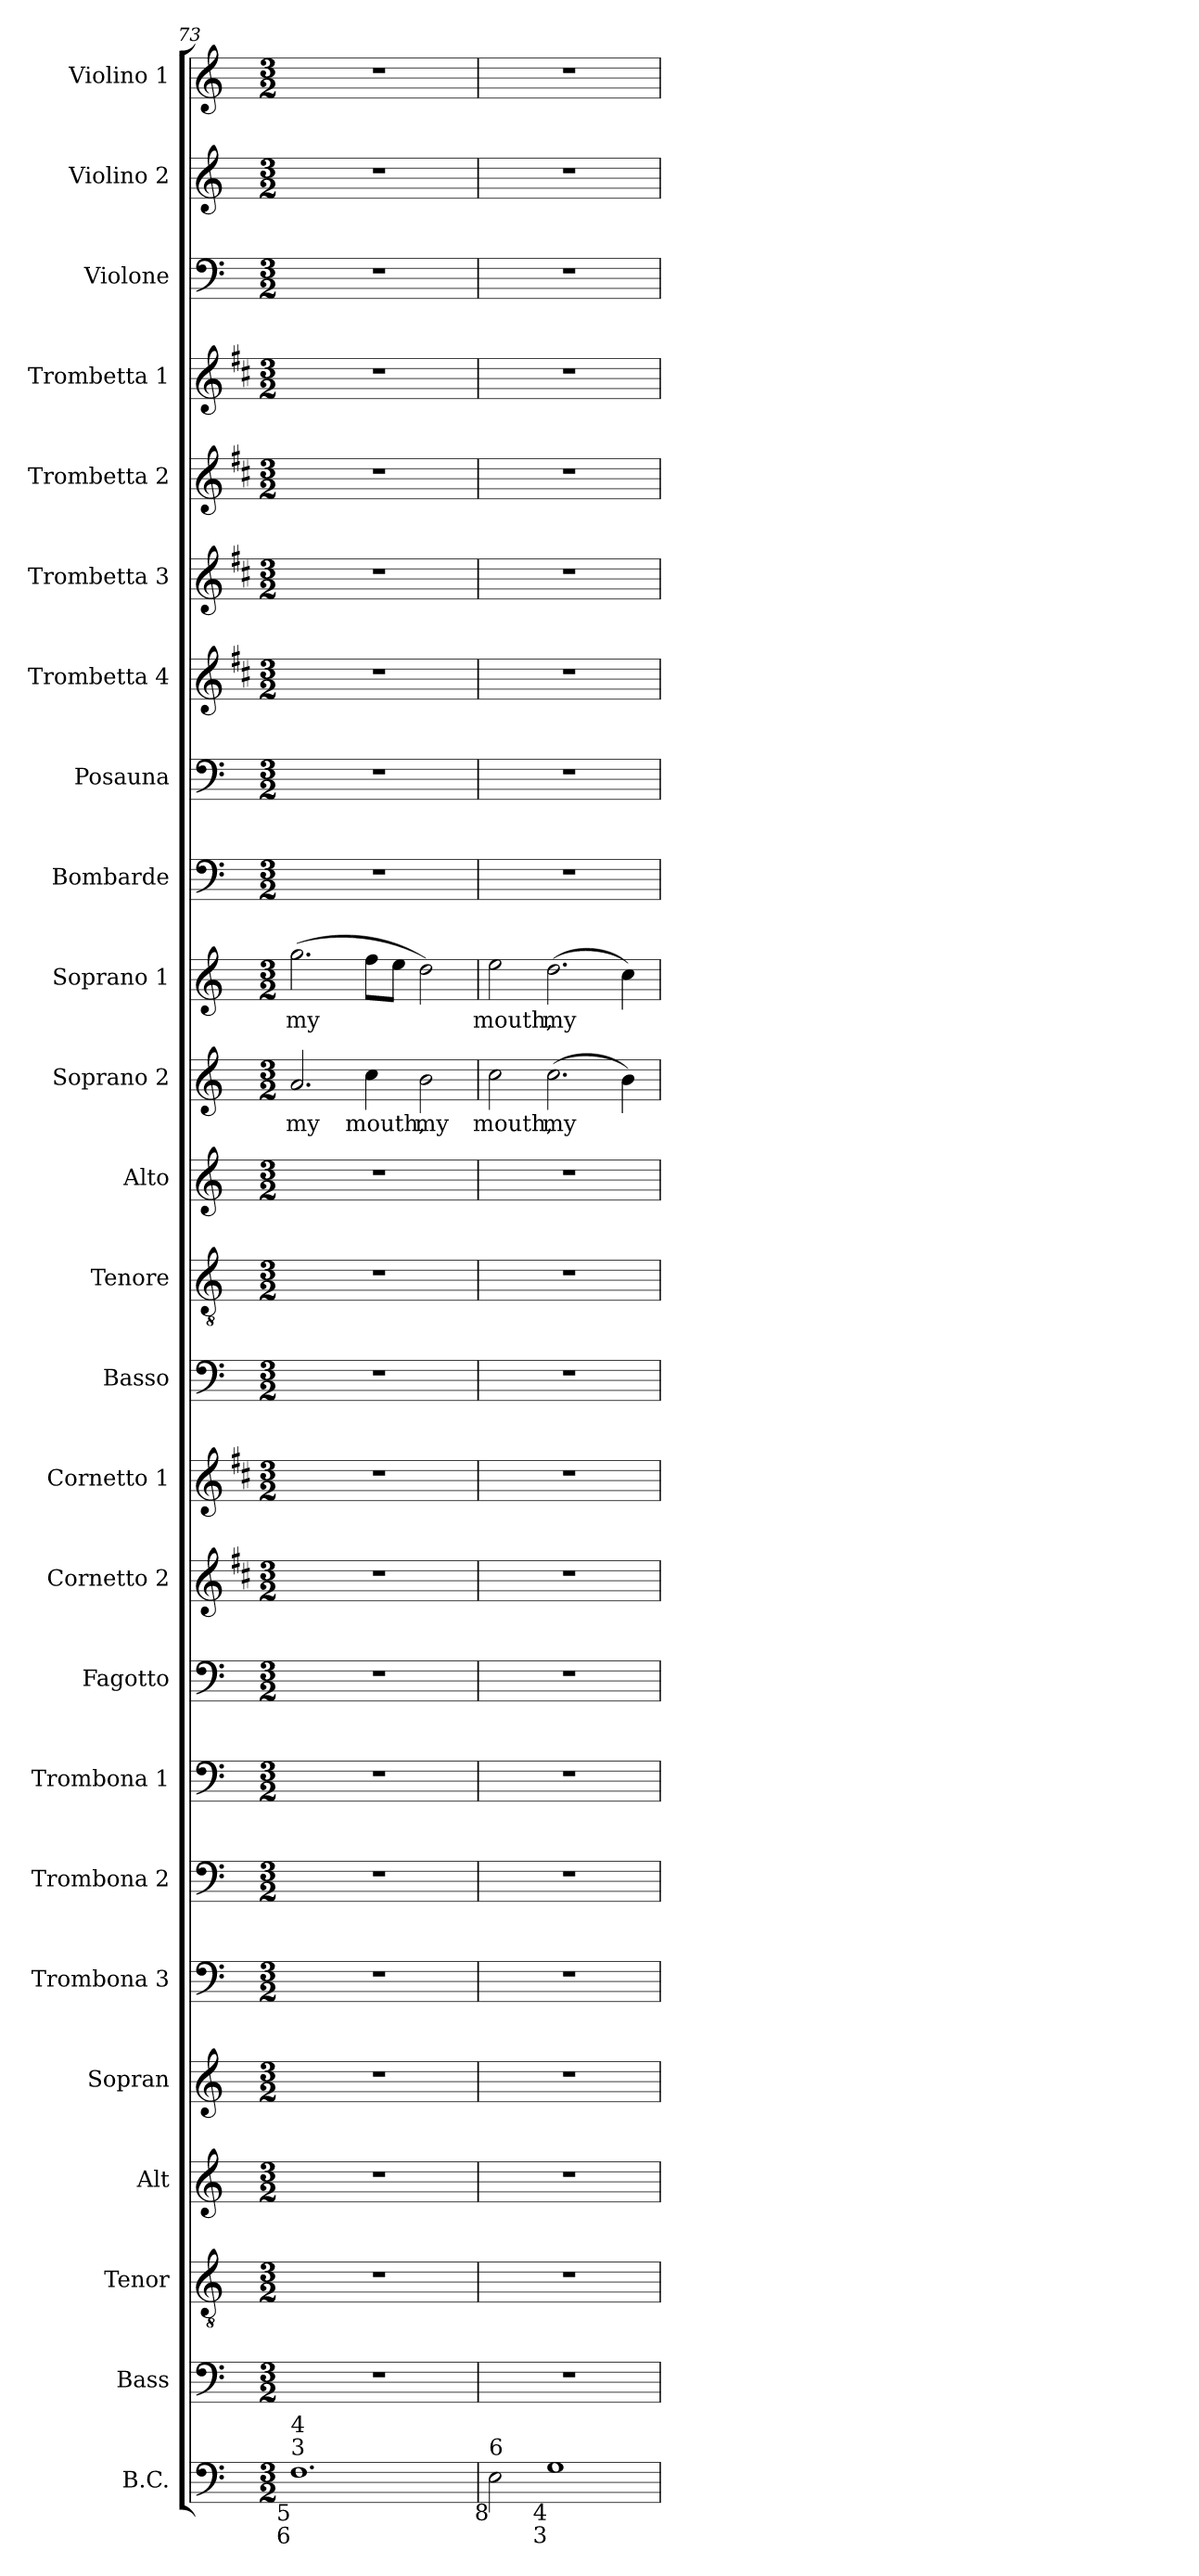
**kern	**kern	**kern	**kern	**kern	**kern	**kern	**kern	**kern	**kern	**kern	**kern	**kern	**kern	**kern	**text	**kern	**text	**kern	**kern	**kern	**kern	**kern	**kern	**kern	**kern	**kern
*part25	*part24	*part23	*part22	*part21	*part20	*part19	*part18	*part17	*part16	*part15	*part14	*part13	*part12	*part11	*part11	*part10	*part10	*part9	*part8	*part7	*part6	*part5	*part4	*part3	*part2	*part1
*staff25	*staff24	*staff23	*staff22	*staff21	*staff20	*staff19	*staff18	*staff17	*staff16	*staff15	*staff14	*staff13	*staff12	*staff11	*staff11	*staff10	*staff10	*staff9	*staff8	*staff7	*staff6	*staff5	*staff4	*staff3	*staff2	*staff1
*I"B.C.	*I"Bass	*I"Tenor	*I"Alt	*I"Sopran	*I"Trombona 3	*I"Trombona 2	*I"Trombona 1	*I"Fagotto	*I"Cornetto 2	*I"Cornetto 1	*I"Basso	*I"Tenore	*I"Alto	*I"Soprano 2	*	*I"Soprano 1	*	*I"Bombarde	*I"Posauna	*I"Trombetta 4	*I"Trombetta 3	*I"Trombetta 2	*I"Trombetta 1	*I"Violone	*I"Violino 2	*I"Violino 1
*I'B.C.	*I'B.	*I'T.	*I'A.	*I'S.	*I'Tbn. 2	*I'Tbn. 2	*I'Tbn. 1	*I'Fag.	*I'Cor. 2	*I'Cor. 1	*I'B.	*I'T.	*I'A.	*I'S.	*	*I'S.	*	*	*	*	*	*	*	*	*I'Vl. 2	*I'Vl. 1
*clefF4	*clefF4	*clefGv2	*clefG2	*clefG2	*clefF4	*clefF4	*clefF4	*clefF4	*clefG2	*clefG2	*clefF4	*clefGv2	*clefG2	*clefG2	*	*clefG2	*	*clefF4	*clefF4	*clefG2	*clefG2	*clefG2	*clefG2	*clefF4	*clefG2	*clefG2
*	*	*ITrd7c12	*	*	*	*	*	*	*ITrd1c2	*ITrd1c2	*	*ITrd7c12	*	*	*	*	*	*	*	*ITrd1c2	*ITrd1c2	*ITrd1c2	*ITrd1c2	*	*	*
*k[]	*k[]	*k[]	*k[]	*k[]	*k[]	*k[]	*k[]	*k[]	*k[]	*k[]	*k[]	*k[]	*k[]	*k[]	*	*k[]	*	*k[]	*k[]	*k[]	*k[]	*k[]	*k[]	*k[]	*k[]	*k[]
*C:	*C:	*C:	*C:	*C:	*C:	*C:	*C:	*C:	*C:	*C:	*C:	*C:	*C:	*C:	*	*C:	*	*C:	*C:	*C:	*C:	*C:	*C:	*C:	*C:	*C:
*M3/2	*M3/2	*M3/2	*M3/2	*M3/2	*M3/2	*M3/2	*M3/2	*M3/2	*M3/2	*M3/2	*M3/2	*M3/2	*M3/2	*M3/2	*	*M3/2	*	*M3/2	*M3/2	*M3/2	*M3/2	*M3/2	*M3/2	*M3/2	*M3/2	*M3/2
=73	=73	=73	=73	=73	=73	=73	=73	=73	=73	=73	=73	=73	=73	=73	=73	=73	=73	=73	=73	=73	=73	=73	=73	=73	=73	=73
!	!LO:N:vis=1	!LO:N:vis=1	!LO:N:vis=1	!LO:N:vis=1	!LO:N:vis=1	!LO:N:vis=1	!LO:N:vis=1	!LO:N:vis=1	!LO:N:vis=1	!LO:N:vis=1	!LO:N:vis=1	!LO:N:vis=1	!LO:N:vis=1	!	!	!	!	!	!	!	!	!	!	!	!	!
!	!	!	!	!	!	!	!	!	!	!	!	!	!	!	!LO:LY:b:color=#000000	!	!	!	!	!	!	!	!	!	!	!
!LO:TX:b:rj:t=5	!	!	!	!	!	!	!	!	!	!	!	!	!	!	!	!	!	!	!	!	!	!	!	!	!	!
!LO:TX:t=3	!	!	!	!	!	!	!	!	!	!	!	!	!	!	!	!	!	!	!	!	!	!	!	!	!	!
!LO:TX:b:rj:t=6	!	!	!	!	!	!	!	!	!	!	!	!	!	!	!	!	!	!	!	!	!	!	!	!	!	!
!LO:TX:t=4	!	!	!	!	!	!	!	!	!	!	!	!	!	!	!	!	!	!	!	!	!	!	!	!	!	!
!	!	!	!	!	!	!	!	!	!	!	!	!	!	!	!	!	!LO:LY:b:color=#000000	!LO:N:vis=1	!LO:N:vis=1	!LO:N:vis=1	!LO:N:vis=1	!LO:N:vis=1	!LO:N:vis=1	!LO:N:vis=1	!LO:N:vis=1	!LO:N:vis=1
1.Fi	1.r	1.r	1.r	1.r	1.r	1.r	1.r	1.r	1.r	1.r	1.r	1.r	1.r	2.ai/	my	(2.ggi\	my	1.r	1.r	1.r	1.r	1.r	1.r	1.r	1.r	1.r
!	!	!	!	!	!	!	!	!	!	!	!	!	!	!	!LO:LY:b:color=#000000	!	!	!	!	!	!	!	!	!	!	!
.	.	.	.	.	.	.	.	.	.	.	.	.	.	4cci\	mouth,	8ffi\L	.	.	.	.	.	.	.	.	.	.
.	.	.	.	.	.	.	.	.	.	.	.	.	.	.	.	8eei\J	.	.	.	.	.	.	.	.	.	.
!	!	!	!	!	!	!	!	!	!	!	!	!	!	!	!LO:LY:b:color=#000000	!	!	!	!	!	!	!	!	!	!	!
.	.	.	.	.	.	.	.	.	.	.	.	.	.	2bi\	my	2ddi\)	.	.	.	.	.	.	.	.	.	.
=74	=74	=74	=74	=74	=74	=74	=74	=74	=74	=74	=74	=74	=74	=74	=74	=74	=74	=74	=74	=74	=74	=74	=74	=74	=74	=74
!	!LO:N:vis=1	!LO:N:vis=1	!LO:N:vis=1	!LO:N:vis=1	!LO:N:vis=1	!LO:N:vis=1	!LO:N:vis=1	!LO:N:vis=1	!LO:N:vis=1	!LO:N:vis=1	!LO:N:vis=1	!LO:N:vis=1	!LO:N:vis=1	!	!	!	!	!	!	!	!	!	!	!	!	!
!	!	!	!	!	!	!	!	!	!	!	!	!	!	!	!LO:LY:b:color=#000000	!	!	!	!	!	!	!	!	!	!	!
!LO:TX:b:rj:t=8	!	!	!	!	!	!	!	!	!	!	!	!	!	!	!	!	!	!	!	!	!	!	!	!	!	!
!LO:TX:t=6	!	!	!	!	!	!	!	!	!	!	!	!	!	!	!	!	!	!	!	!	!	!	!	!	!	!
!	!	!	!	!	!	!	!	!	!	!	!	!	!	!	!	!	!LO:LY:b:color=#000000	!LO:N:vis=1	!LO:N:vis=1	!LO:N:vis=1	!LO:N:vis=1	!LO:N:vis=1	!LO:N:vis=1	!LO:N:vis=1	!LO:N:vis=1	!LO:N:vis=1
2Ei\	1.r	1.r	1.r	1.r	1.r	1.r	1.r	1.r	1.r	1.r	1.r	1.r	1.r	2cci\	mouth,	2eei\	mouth,	1.r	1.r	1.r	1.r	1.r	1.r	1.r	1.r	1.r
!	!	!	!	!	!	!	!	!	!	!	!	!	!	!	!LO:LY:b:color=#000000	!	!	!	!	!	!	!	!	!	!	!
!LO:TX:b:rj:t=4	!	!	!	!	!	!	!	!	!	!	!	!	!	!	!	!	!	!	!	!	!	!	!	!	!	!
!LO:TX:b:rj:t=3	!	!	!	!	!	!	!	!	!	!	!	!	!	!	!	!	!	!	!	!	!	!	!	!	!	!
!	!	!	!	!	!	!	!	!	!	!	!	!	!	!	!	!	!LO:LY:b:color=#000000	!	!	!	!	!	!	!	!	!
1Gi	.	.	.	.	.	.	.	.	.	.	.	.	.	(2.cci\	my	(2.ddi\	my	.	.	.	.	.	.	.	.	.
.	.	.	.	.	.	.	.	.	.	.	.	.	.	4bi\)	.	4cci\)	.	.	.	.	.	.	.	.	.	.
=	=	=	=	=	=	=	=	=	=	=	=	=	=	=	=	=	=	=	=	=	=	=	=	=	=	=
*-	*-	*-	*-	*-	*-	*-	*-	*-	*-	*-	*-	*-	*-	*-	*-	*-	*-	*-	*-	*-	*-	*-	*-	*-	*-	*-
